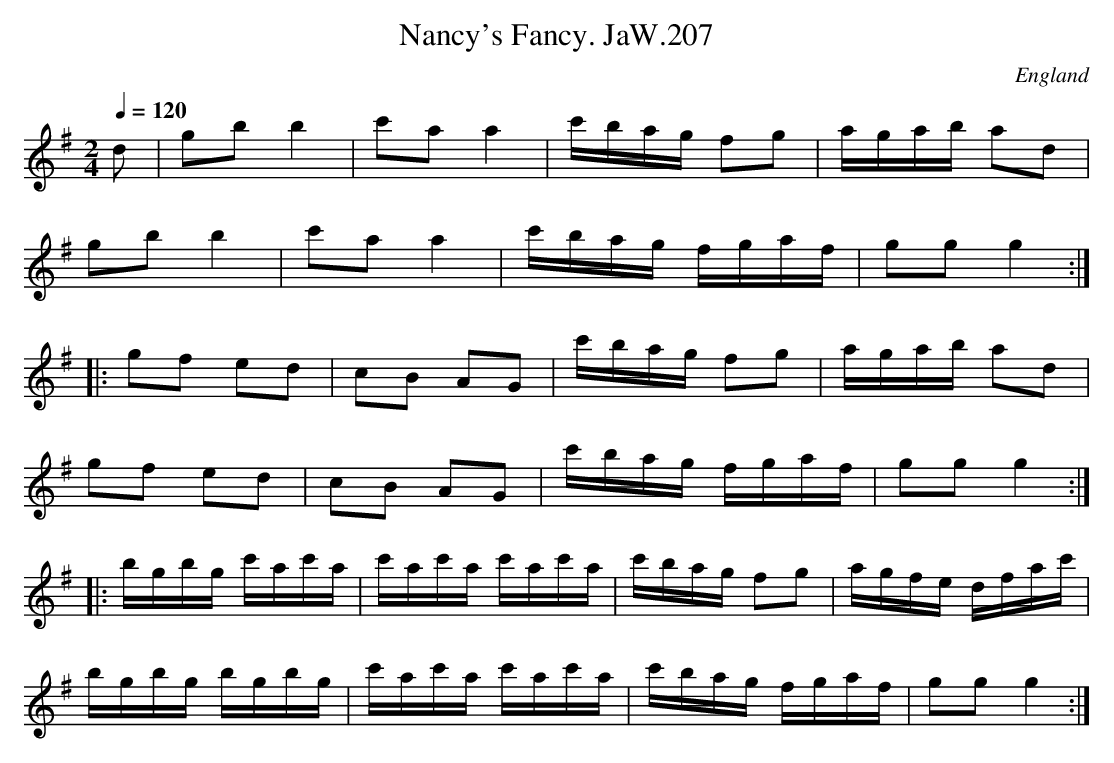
X:1
T:Nancy's Fancy. JaW.207
M:2/4
L:1/16
Q:1/4=120
O:England
K:G major
d2|g2b2 b4|c'2a2 a4|c'bag f2g2|agab a2d2|!
g2b2 b4|c'2a2 a4|c'bag fgaf|g2g2g4:|!
|:g2f2 e2d2|c2B2 A2G2|c'bag f2g2|agab a2d2|!
g2f2 e2d2|c2B2 A2G2|c'bag fgaf|g2g2g4:|!
|:bgbg c'ac'a|c'ac'a c'ac'a|c'bag f2g2|agfe dfac' |!
bgbg bgbg|c'ac'a c'ac'a|c'bag fgaf|g2g2 g4:|
